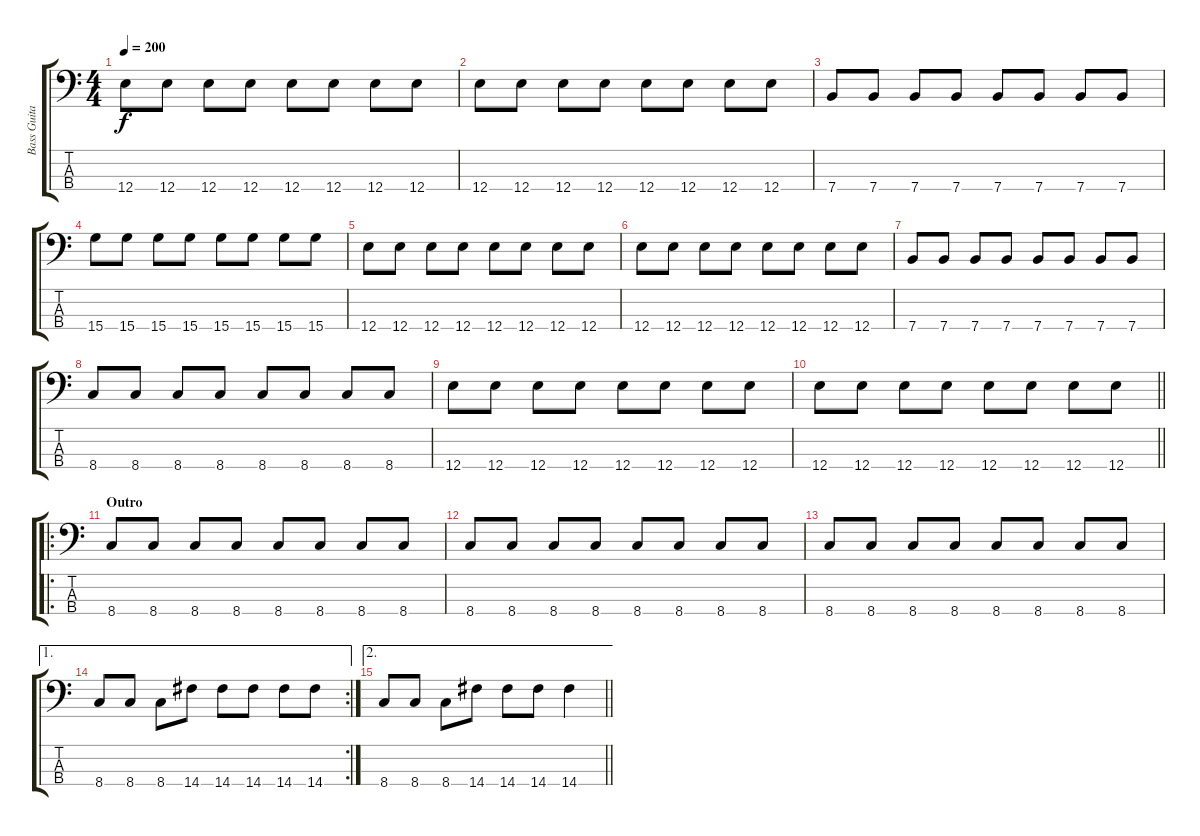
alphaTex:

\track ("Bass Guitar - Dominic" "Bass Guita") {instrument electricbassfinger}
\staff {score tabs}
\tuning (G2 D2 A1 E1) {hide}
\ts (4 4)
\tempo 200
\clef f4
\ks c
12.4.8{dy f} 12.4.8 12.4.8 12.4.8 12.4.8 12.4.8 12.4.8 12.4.8 |
12.4.8 12.4.8 12.4.8 12.4.8 12.4.8 12.4.8 12.4.8 12.4.8 |
7.4.8 7.4.8 7.4.8 7.4.8 7.4.8 7.4.8 7.4.8 7.4.8 |
15.4.8 15.4.8 15.4.8 15.4.8 15.4.8 15.4.8 15.4.8 15.4.8 |
12.4.8 12.4.8 12.4.8 12.4.8 12.4.8 12.4.8 12.4.8 12.4.8 |
12.4.8 12.4.8 12.4.8 12.4.8 12.4.8 12.4.8 12.4.8 12.4.8 |
7.4.8 7.4.8 7.4.8 7.4.8 7.4.8 7.4.8 7.4.8 7.4.8 |
8.4.8 8.4.8 8.4.8 8.4.8 8.4.8 8.4.8 8.4.8 8.4.8 |
12.4.8 12.4.8 12.4.8 12.4.8 12.4.8 12.4.8 12.4.8 12.4.8 |
\barLineRight lightlight
12.4.8 12.4.8 12.4.8 12.4.8 12.4.8 12.4.8 12.4.8 12.4.8 |
\ro
\section ("" "Outro")
8.4.8 8.4.8 8.4.8 8.4.8 8.4.8 8.4.8 8.4.8 8.4.8 |
8.4.8 8.4.8 8.4.8 8.4.8 8.4.8 8.4.8 8.4.8 8.4.8 |
8.4.8 8.4.8 8.4.8 8.4.8 8.4.8 8.4.8 8.4.8 8.4.8 |
\ae 1
\rc 2
8.4.8 8.4.8 8.4.8 14.4.8 14.4.8 14.4.8 14.4.8 14.4.8 |
\ae 2
\barLineRight lightlight
8.4.8 8.4.8 8.4.8 14.4.8 14.4.8 14.4.8 14.4.4
